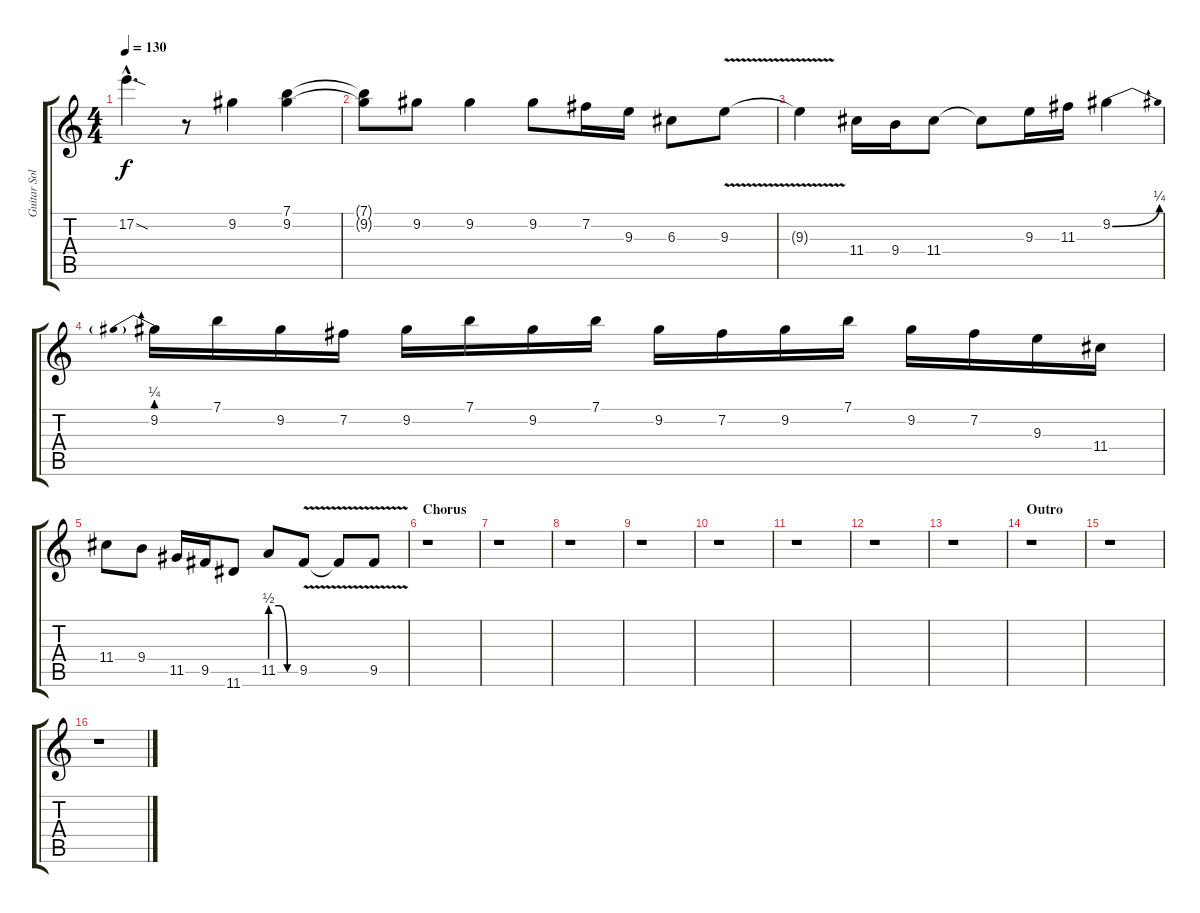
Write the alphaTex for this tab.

\track ("Guitar Solo" "Guitar Sol") {instrument distortionguitar}
\staff {score tabs}
\tuning (E4 B3 G3 D3 A2 E2) {hide}
\ts (4 4)
\tempo 130
\clef g2
\ks c
17.2{sod hac}.4{d dy f} r.8 9.2.4 (7.1 9.2).4 |
(7.1{t} 9.2{t}).8 9.2.8 9.2.4 9.2.8 7.2.16 9.3.16 6.3.8 9.3{v}.8 |
9.3{t}.4 11.4.16 9.4.16 11.4.8 11.4{t}.8 9.3.16 11.3.16 9.2{be (bend 0 0 60 1)}.4 |
9.2{be (prebend 0 1 60 1)}.16 7.1.16 9.2.16 7.2.16 9.2.16 7.1.16 9.2.16 7.1.16 9.2.16 7.2.16 9.2.16 7.1.16 9.2.16 7.2.16 9.3.16 11.4.16 |
11.4.8 9.4.8 11.5.16 9.5.16 11.6.8 11.5{be (custom 0 2 20 2 40 0 60 0)}.8 9.5{v}.8 9.5{t}.8 9.5{v}.8 |
\section ("" "Chorus")
r.1 |
r.1 |
r.1 |
r.1 |
r.1 |
r.1 |
r.1 |
r.1 |
\section ("" "Outro")
r.1 |
r.1 |
r.1
